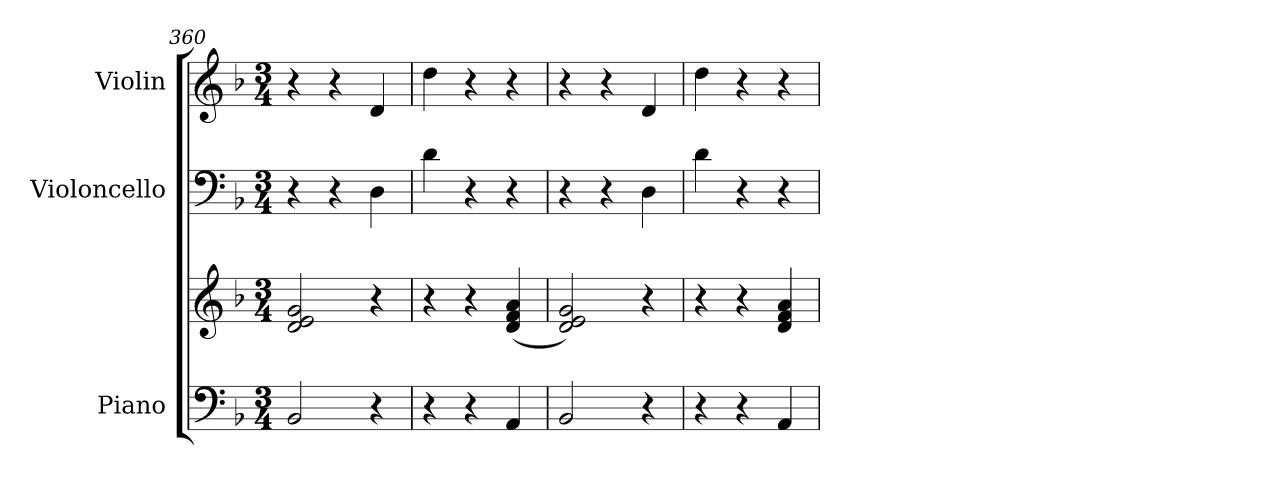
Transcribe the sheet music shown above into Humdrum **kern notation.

**kern	**kern	**kern	**kern
*part3	*part3	*part2	*part1
*staff4	*staff3	*staff2	*staff1
*I"Piano	*	*I"Violoncello	*I"Violin
*I'Pno	*	*I'Vc	*I'Vln
*clefF4	*clefG2	*clefF4	*clefG2
*k[b-]	*k[b-]	*k[b-]	*k[b-]
*M3/4	*M3/4	*M3/4	*M3/4
=360	=360	=360	=360
2BB-/	2d/ 2e/ 2g/	4r	4r
.	.	4r	4r
4r	4r	4D\	4d/
=361	=361	=361	=361
4r	4r	4d\	4dd\
4r	4r	4r	4r
4AA/	(<4d/ 4f/ 4a/	4r	4r
=362	=362	=362	=362
2BB-/	2d/ 2e/ 2g/)	4r	4r
.	.	4r	4r
4r	4r	4D\	4d/
=363	=363	=363	=363
4r	4r	4d\	4dd\
4r	4r	4r	4r
4AA/	4d/ 4f/ 4a/	4r	4r
=	=	=	=
*-	*-	*-	*-
